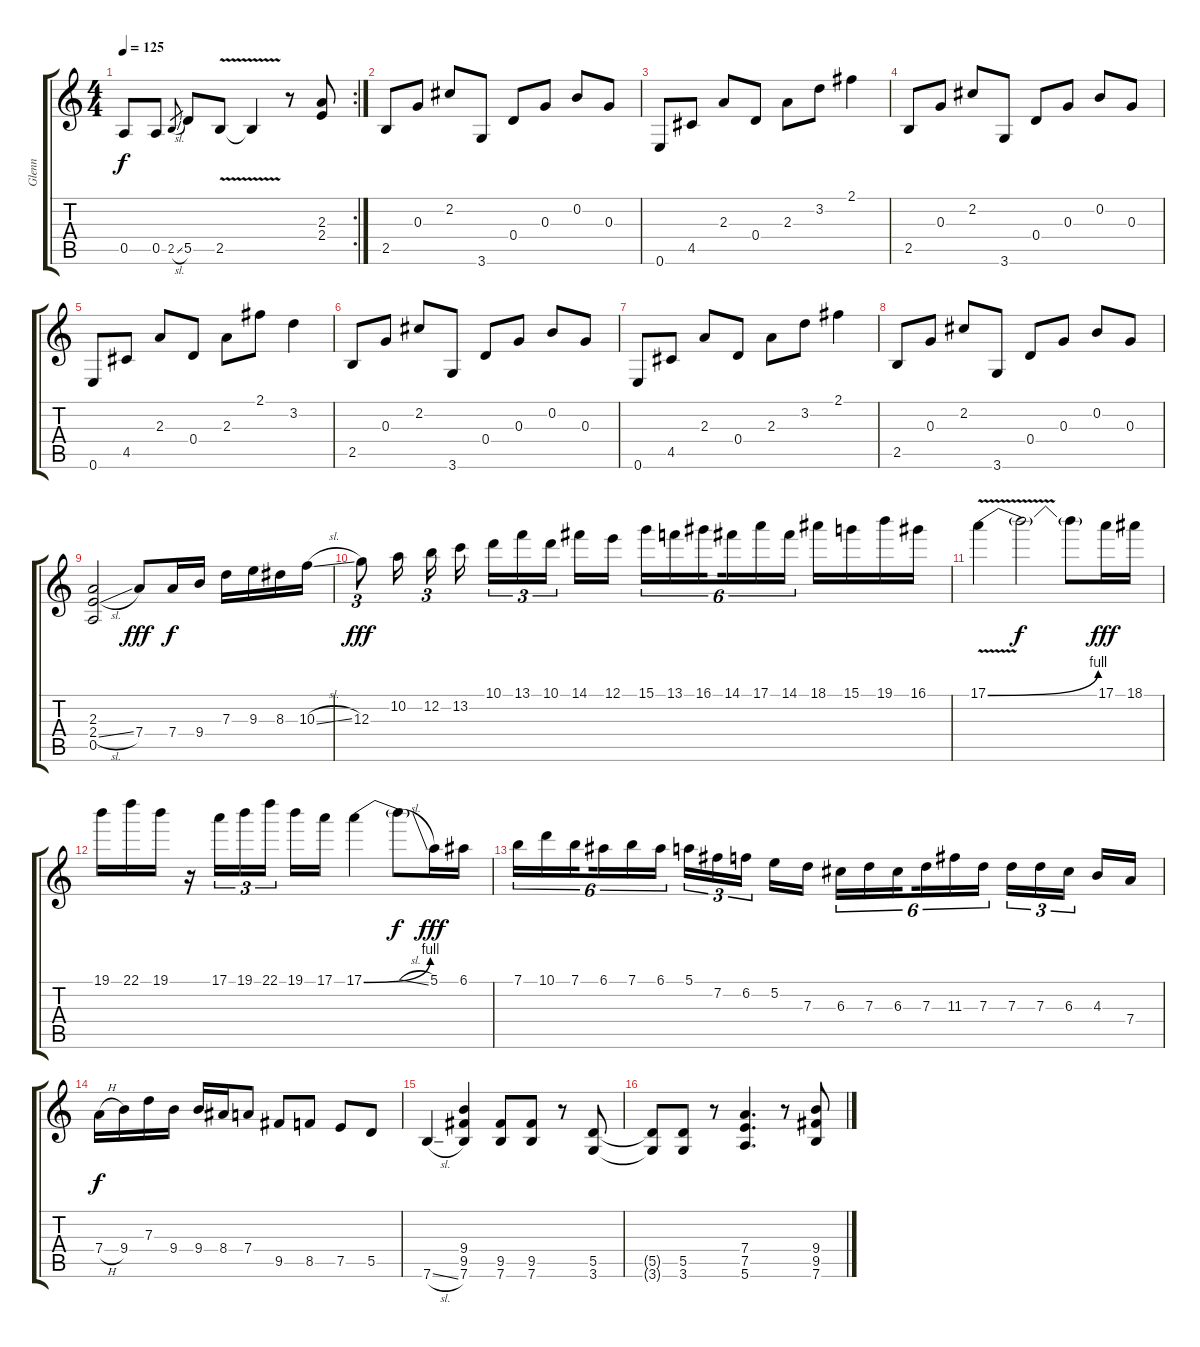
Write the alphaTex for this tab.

\track ("Glenn " "Glenn ") {instrument distortionguitar}
\staff {score tabs}
\tuning (E4 B3 G3 D3 A2 E2) {hide}
\rc 2
\ts (4 4)
\tempo 125
\clef g2
\ks c
0.5{t}.8{dy f} 0.5.8 2.5{sl}.8{gr} 5.5.8 2.5{v}.8 2.5{t}.4 r.8 (2.3 2.4).8 |
2.5.8 0.3.8 2.2.8 3.6.8 0.4.8 0.3.8 0.2.8 0.3.8 |
0.6.8 4.5.8 2.3.8 0.4.8 2.3.8 3.2.8 2.1.4 |
2.5.8 0.3.8 2.2.8 3.6.8 0.4.8 0.3.8 0.2.8 0.3.8 |
0.6.8 4.5.8 2.3.8 0.4.8 2.3.8 2.1.8 3.2.4 |
2.5.8 0.3.8 2.2.8 3.6.8 0.4.8 0.3.8 0.2.8 0.3.8 |
0.6.8 4.5.8 2.3.8 0.4.8 2.3.8 3.2.8 2.1.4 |
2.5.8 0.3.8 2.2.8 3.6.8 0.4.8 0.3.8 0.2.8 0.3.8 |
(2.3 2.4{sl} 0.5).2 7.4.8{dy fff} 7.4.16{dy f} 9.4.16 7.3.16 9.3.16 8.3.16 10.3{sl}.16 |
12.3.8{tu (3 2) dy fff} 10.2.16{beam splitsecondary} 12.2.16{tu (3 2)} 13.2.16 10.1.16{tu (3 2)} 13.1.16{tu (3 2)} 10.1.16{tu (3 2) beam splitsecondary} 14.1.16 12.1.16 15.1.16{tu (6 4)} 13.1.16{tu (6 4)} 16.1.16{tu (6 4) beam splitsecondary} 14.1.16{tu (6 4)} 17.1.16{tu (6 4)} 14.1.16{tu (6 4)} 18.1.16 15.1.16 19.1.16 16.1.16 |
17.1{be (bend 0 0 60 4) v}.4 17.1{t}.2{dy f} 17.1{t}.8 17.1.16{dy fff} 18.1.16 |
19.1.16 22.1.16 19.1.16 r.16 17.1.16{tu (3 2)} 19.1.16{tu (3 2)} 22.1.16{tu (3 2) beam splitsecondary} 19.1.16 17.1.16 17.1{be (bend 0 0 60 4)}.4 17.1{sl t}.8{dy f} 5.1.16{dy fff} 6.1.16 |
7.1.16{tu (6 4)} 10.1.16{tu (6 4)} 7.1.16{tu (6 4) beam splitsecondary} 6.1.16{tu (6 4)} 7.1.16{tu (6 4)} 6.1.16{tu (6 4)} 5.1.16{tu (3 2)} 7.2.16{tu (3 2)} 6.2.16{tu (3 2) beam splitsecondary} 5.2.16 7.3.16 6.3.16{tu (6 4)} 7.3.16{tu (6 4)} 6.3.16{tu (6 4) beam splitsecondary} 7.3.16{tu (6 4)} 11.3.16{tu (6 4)} 7.3.16{tu (6 4)} 7.3.16{tu (3 2)} 7.3.16{tu (3 2)} 6.3.16{tu (3 2) beam splitsecondary} 4.3.16 7.4.16 |
7.4{h}.16{dy f} 9.4.16 7.3.16 9.4.16 9.4.16 8.4.16 7.4.8 9.5.8 8.5.8 7.5.8 5.5.8 |
7.6{sl}.4 (9.4 9.5 7.6).4 (9.5 7.6).8 (9.5 7.6).8 r.8 (5.5 3.6).8 |
(5.5{t} 3.6{t}).8 (5.5 3.6).8 r.8 (7.4 7.5 5.6).4{d} r.8 (9.4 9.5 7.6).8
